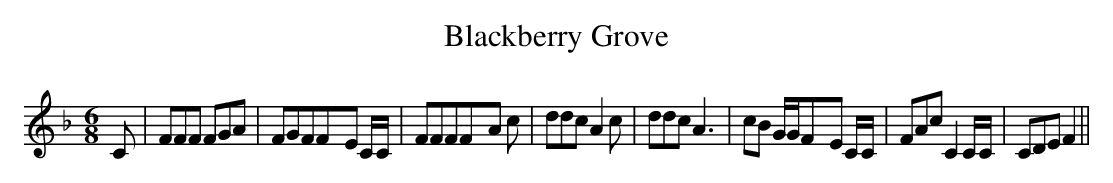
X:1
T:Blackberry Grove
M:6/8
L:1/8
K:F
 C| FFF FGA| FGFF-E C/2C/2| FFFF-A c| ddc A2 c| ddc A3| cB G/2G/2F-E C/2C/2|\
 FAc C2 C/2C/2| CDE F2||
